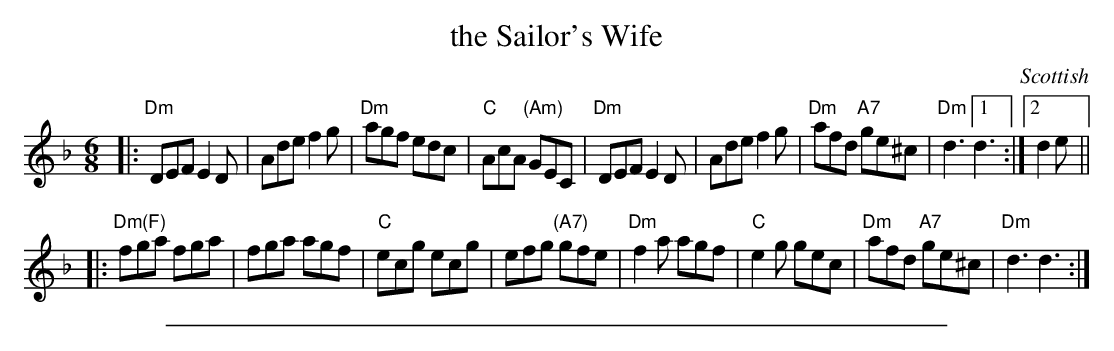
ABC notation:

X:1
T: the Sailor's Wife
O: Scottish
M: 6/8
L: 1/8
K: Dm
|:\
"Dm"DEF E2D | Ade f2g | "Dm"agf edc | "C"AcA "(Am)"GEC |\
"Dm"DEF E2D | Ade f2g | "Dm"afd "A7"ge^c | "Dm"d3 [1d3 :|[2 d2e ||
|:\
"Dm(F)"fga fga | fga agf | "C"ecg ecg | efg "(A7)"gfe |\
"Dm"f2a agf | "C"e2g gec | "Dm"afd "A7"ge^c | "Dm"d3 d3 :|
